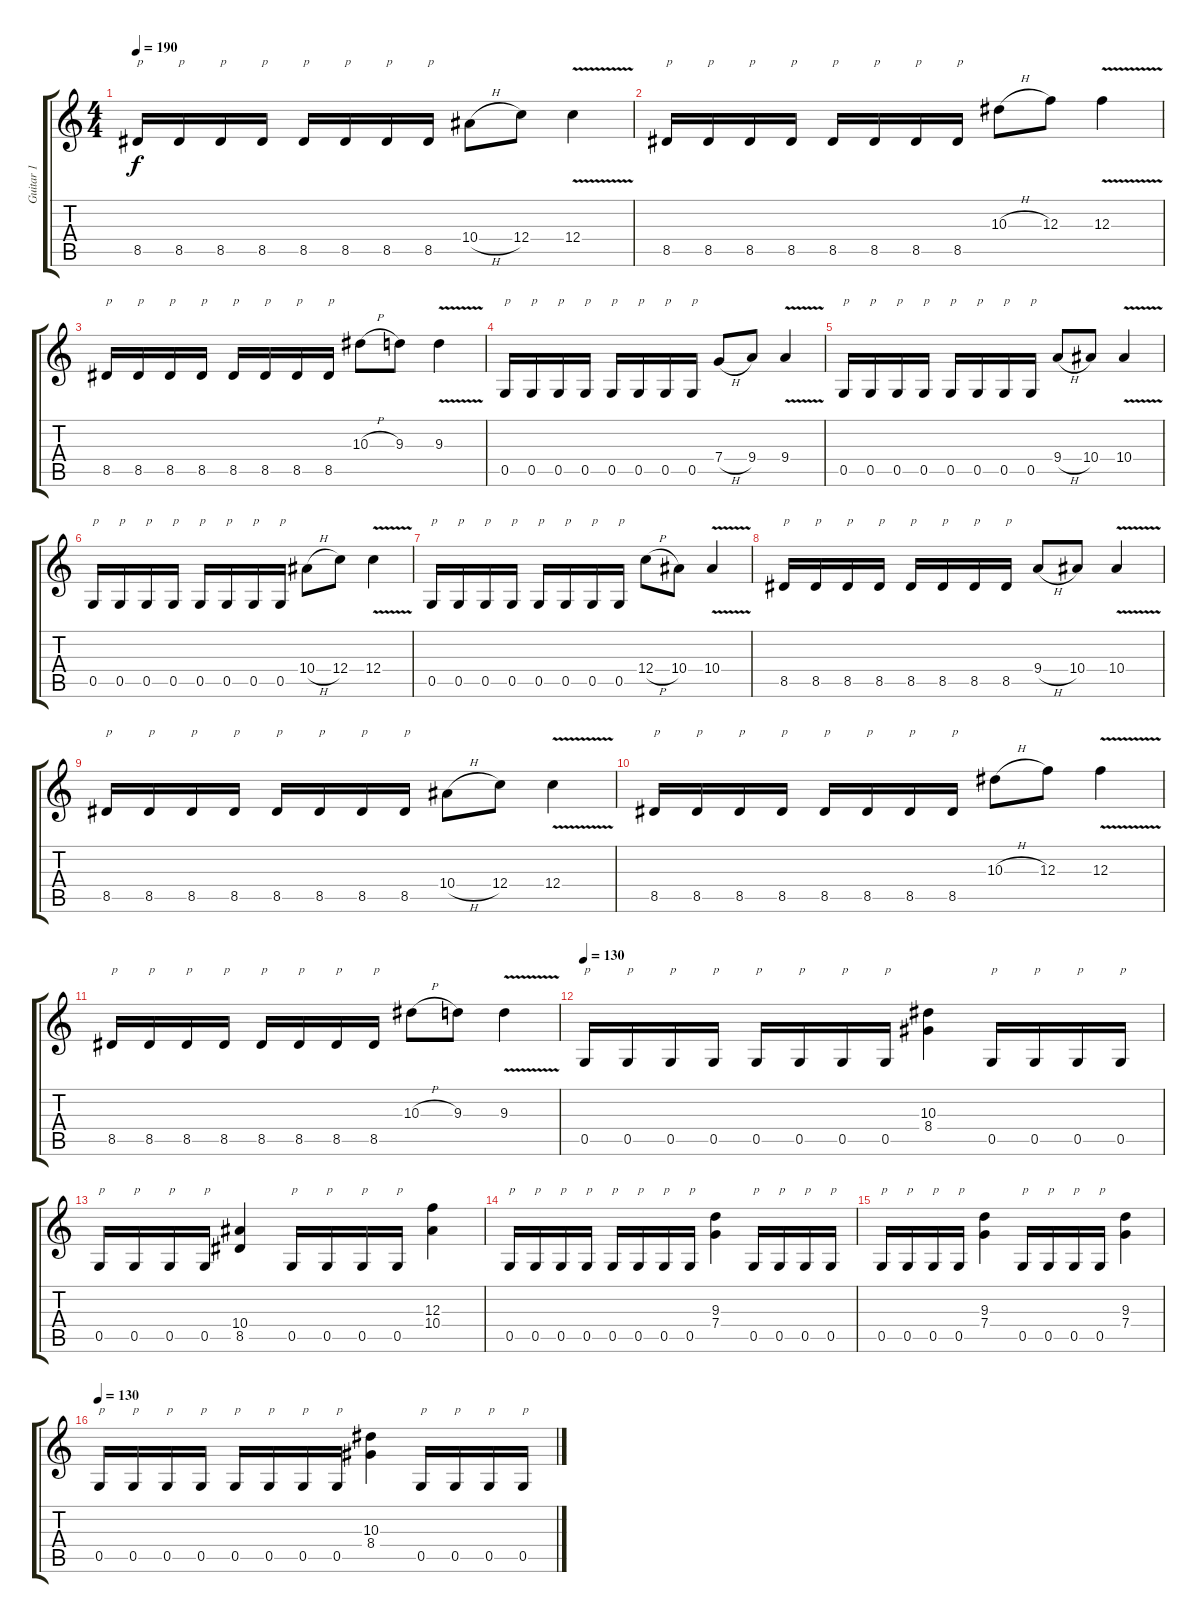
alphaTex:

\track ("Guitar 1" "Guitar 1") {instrument distortionguitar}
\staff {score tabs}
\tuning (D4 A3 F3 C3 G2 D2) {hide}
\ts (4 4)
\tempo 190
\clef g2
\ks c
8.5.16{txt "p" dy f} 8.5.16{txt "p"} 8.5.16{txt "p"} 8.5.16{txt "p"} 8.5.16{txt "p"} 8.5.16{txt "p"} 8.5.16{txt "p"} 8.5.16{txt "p"} 10.4{h}.8 12.4.8 12.4{v}.4 |
8.5.16{txt "p"} 8.5.16{txt "p"} 8.5.16{txt "p"} 8.5.16{txt "p"} 8.5.16{txt "p"} 8.5.16{txt "p"} 8.5.16{txt "p"} 8.5.16{txt "p"} 10.3{h}.8 12.3.8 12.3{v}.4 |
8.5.16{txt "p"} 8.5.16{txt "p"} 8.5.16{txt "p"} 8.5.16{txt "p"} 8.5.16{txt "p"} 8.5.16{txt "p"} 8.5.16{txt "p"} 8.5.16{txt "p"} 10.3{h}.8 9.3.8 9.3{v}.4 |
0.5.16{txt "p"} 0.5.16{txt "p"} 0.5.16{txt "p"} 0.5.16{txt "p"} 0.5.16{txt "p"} 0.5.16{txt "p"} 0.5.16{txt "p"} 0.5.16{txt "p"} 7.4{h}.8 9.4.8 9.4{v}.4 |
0.5.16{txt "p"} 0.5.16{txt "p"} 0.5.16{txt "p"} 0.5.16{txt "p"} 0.5.16{txt "p"} 0.5.16{txt "p"} 0.5.16{txt "p"} 0.5.16{txt "p"} 9.4{h}.8 10.4.8 10.4{v}.4 |
0.5.16{txt "p"} 0.5.16{txt "p"} 0.5.16{txt "p"} 0.5.16{txt "p"} 0.5.16{txt "p"} 0.5.16{txt "p"} 0.5.16{txt "p"} 0.5.16{txt "p"} 10.4{h}.8 12.4.8 12.4{v}.4 |
0.5.16{txt "p"} 0.5.16{txt "p"} 0.5.16{txt "p"} 0.5.16{txt "p"} 0.5.16{txt "p"} 0.5.16{txt "p"} 0.5.16{txt "p"} 0.5.16{txt "p"} 12.4{h}.8 10.4.8 10.4{v}.4 |
8.5.16{txt "p"} 8.5.16{txt "p"} 8.5.16{txt "p"} 8.5.16{txt "p"} 8.5.16{txt "p"} 8.5.16{txt "p"} 8.5.16{txt "p"} 8.5.16{txt "p"} 9.4{h}.8 10.4.8 10.4{v}.4 |
8.5.16{txt "p"} 8.5.16{txt "p"} 8.5.16{txt "p"} 8.5.16{txt "p"} 8.5.16{txt "p"} 8.5.16{txt "p"} 8.5.16{txt "p"} 8.5.16{txt "p"} 10.4{h}.8 12.4.8 12.4{v}.4 |
8.5.16{txt "p"} 8.5.16{txt "p"} 8.5.16{txt "p"} 8.5.16{txt "p"} 8.5.16{txt "p"} 8.5.16{txt "p"} 8.5.16{txt "p"} 8.5.16{txt "p"} 10.3{h}.8 12.3.8 12.3{v}.4 |
8.5.16{txt "p"} 8.5.16{txt "p"} 8.5.16{txt "p"} 8.5.16{txt "p"} 8.5.16{txt "p"} 8.5.16{txt "p"} 8.5.16{txt "p"} 8.5.16{txt "p"} 10.3{h}.8 9.3.8 9.3{v}.4 |
\tempo 130
0.5.16{txt "p"} 0.5.16{txt "p"} 0.5.16{txt "p"} 0.5.16{txt "p"} 0.5.16{txt "p"} 0.5.16{txt "p"} 0.5.16{txt "p"} 0.5.16{txt "p"} (10.3 8.4).4 0.5.16{txt "p"} 0.5.16{txt "p"} 0.5.16{txt "p"} 0.5.16{txt "p"} |
0.5.16{txt "p"} 0.5.16{txt "p"} 0.5.16{txt "p"} 0.5.16{txt "p"} (10.4 8.5).4 0.5.16{txt "p"} 0.5.16{txt "p"} 0.5.16{txt "p"} 0.5.16{txt "p"} (12.3 10.4).4 |
0.5.16{txt "p"} 0.5.16{txt "p"} 0.5.16{txt "p"} 0.5.16{txt "p"} 0.5.16{txt "p"} 0.5.16{txt "p"} 0.5.16{txt "p"} 0.5.16{txt "p"} (9.3 7.4).4 0.5.16{txt "p"} 0.5.16{txt "p"} 0.5.16{txt "p"} 0.5.16{txt "p"} |
0.5.16{txt "p"} 0.5.16{txt "p"} 0.5.16{txt "p"} 0.5.16{txt "p"} (9.3 7.4).4 0.5.16{txt "p"} 0.5.16{txt "p"} 0.5.16{txt "p"} 0.5.16{txt "p"} (9.3 7.4).4 |
\tempo 130
0.5.16{txt "p"} 0.5.16{txt "p"} 0.5.16{txt "p"} 0.5.16{txt "p"} 0.5.16{txt "p"} 0.5.16{txt "p"} 0.5.16{txt "p"} 0.5.16{txt "p"} (10.3 8.4).4 0.5.16{txt "p"} 0.5.16{txt "p"} 0.5.16{txt "p"} 0.5.16{txt "p"}
